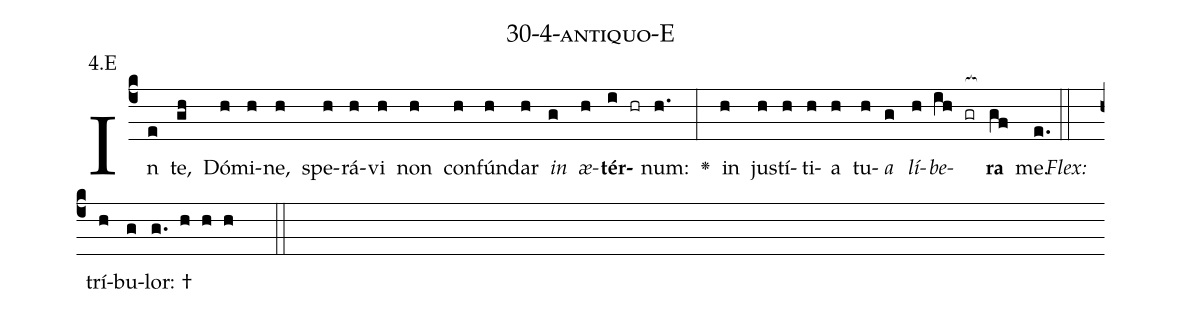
name: 30-4-antiquo-E;
annotation: 4.E;
%%
(c4)In(e) te,(gh) Dó(h)mi(h)ne,(h) spe(h)rá(h)vi(h) non(h) con(h)fún(h)dar(h) <i>in</i>(g) <i>æ</i>(h)<b>tér</b>(i hr)num:(h.) <v>\greheightstar</v>(:) in(h) jus(h)tí(h)ti(h)a(h) tu(h)<i>a</i>(g) <i>lí</i>(h)<i>be</i>(ih gr[ocb:1{])<b>ra</b>(gf[ocb:0}]) me.(e.) (::)
<i>Flex:</i>()  trí(h)bu(g)lor: †(g. h h h  ::)

%E(h) u(g) o(h) u(ih) a(gf) e.(e.) (::)
